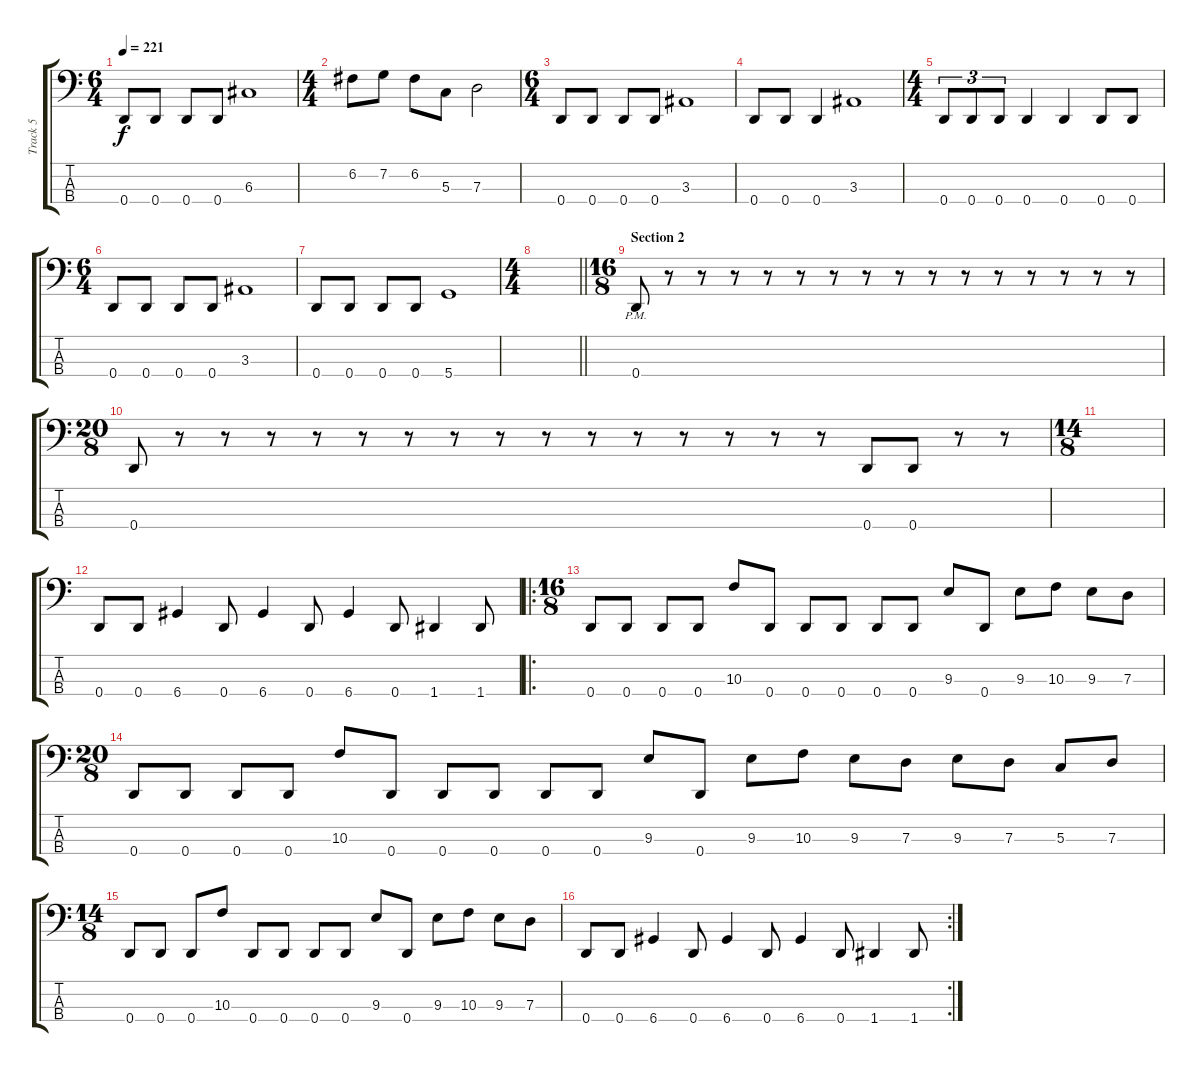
\track ("Track 5" "Track 5") {instrument electricbassfinger}
\staff {score tabs}
\tuning (F2 C2 G1 D1) {hide}
\ts (6 4)
\tempo 221
\clef f4
\ks c
0.4.8{dy f} 0.4.8 0.4.8 0.4.8 6.3.1 |
\ts (4 4)
6.2.8 7.2.8 6.2.8 5.3.8 7.3.2 |
\ts (6 4)
0.4.8 0.4.8 0.4.8 0.4.8 3.3.1 |
0.4.8 0.4.8 0.4.4 3.3.1 |
\ts (4 4)
0.4.8{tu (3 2)} 0.4.8{tu (3 2)} 0.4.8{tu (3 2)} 0.4.4 0.4.4 0.4.8 0.4.8 |
\ts (6 4)
0.4.8 0.4.8 0.4.8 0.4.8 3.3.1 |
0.4.8 0.4.8 0.4.8 0.4.8 5.4.1 |
\ts (4 4)
\barLineRight lightlight
|
\ts (16 8)
\section ("" "Section 2")
0.4{pm}.8 r.8 r.8 r.8 r.8 r.8 r.8 r.8 r.8 r.8 r.8 r.8 r.8 r.8 r.8 r.8 |
\ts (20 8)
0.4.8 r.8 r.8 r.8 r.8 r.8 r.8 r.8 r.8 r.8 r.8 r.8 r.8 r.8 r.8 r.8 0.4.8 0.4.8 r.8 r.8 |
\ts (14 8)
|
0.4.8 0.4.8 6.4.4 0.4.8 6.4.4 0.4.8 6.4.4 0.4.8 1.4.4 1.4.8 |
\ro
\ts (16 8)
0.4.8 0.4.8 0.4.8 0.4.8 10.3.8 0.4.8 0.4.8 0.4.8 0.4.8 0.4.8 9.3.8 0.4.8 9.3.8 10.3.8 9.3.8 7.3.8 |
\ts (20 8)
0.4.8 0.4.8 0.4.8 0.4.8 10.3.8 0.4.8 0.4.8 0.4.8 0.4.8 0.4.8 9.3.8 0.4.8 9.3.8 10.3.8 9.3.8 7.3.8 9.3.8 7.3.8 5.3.8 7.3.8 |
\ts (14 8)
0.4.8 0.4.8 0.4.8 10.3.8 0.4.8 0.4.8 0.4.8 0.4.8 9.3.8 0.4.8 9.3.8 10.3.8 9.3.8 7.3.8 |
\rc 2
0.4.8 0.4.8 6.4.4 0.4.8 6.4.4 0.4.8 6.4.4 0.4.8 1.4.4 1.4.8
